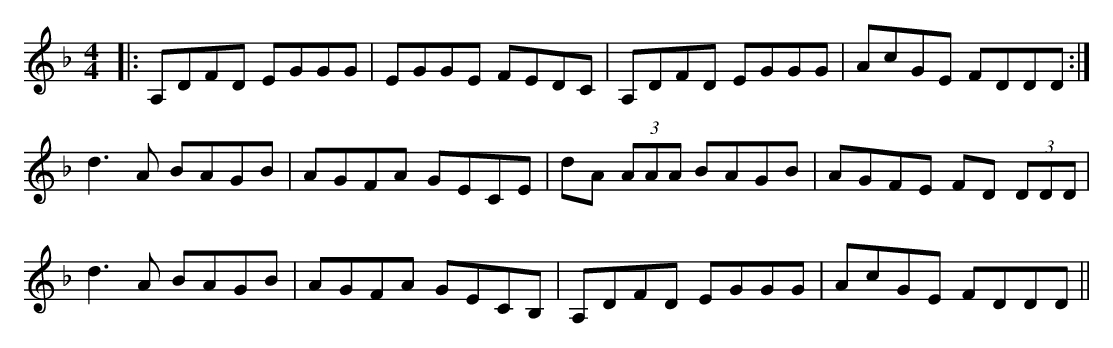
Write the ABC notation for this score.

X:1
M:4/4
K:Dmin
|:A,DFD EGGG|EGGE FEDC|A,DFD EGGG|AcGE FDDD:|
d3A BAGB|AGFA GECE|dA (3AAA BAGB|AGFE FD (3DDD|
d3A BAGB|AGFA GECB,|A,DFD EGGG|AcGE FDDD||
